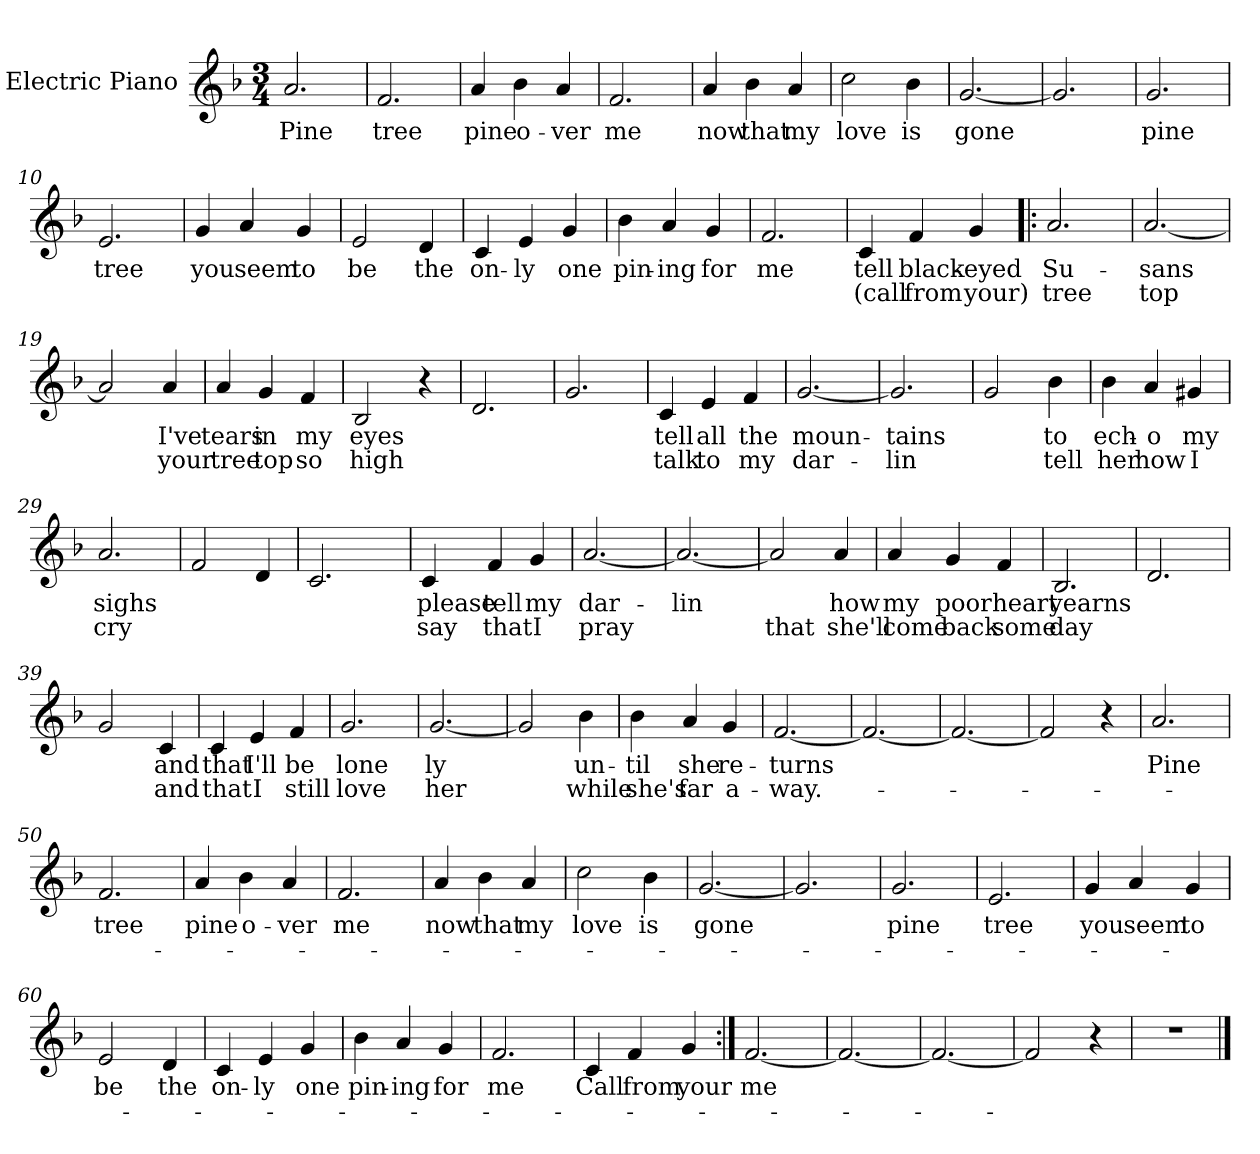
**kern	**text	**text
*part1	*part1	*part1
*staff1	*staff1	*staff1
*I"Electric Piano	*	*
*I'E.Pno	*	*
*clefG2	*	*
*k[b-]	*	*
*F:	*	*
*M3/4	*	*
=1	=1	=1
2.a/	Pine	.
=2	=2	=2
2.f/	tree	.
=3	=3	=3
4a/	pine	.
4b-\	o-	.
4a/	-ver	.
=4	=4	=4
2.f/	me	.
=5	=5	=5
4a/	now	.
4b-\	that	.
4a/	my	.
=6	=6	=6
2cc\	love	.
4b-\	is	.
=7	=7	=7
[2.g/	gone	.
=8	=8	=8
2.g/]	.	.
!!LO:LB:g=z
=9	=9	=9
2.g/	pine	.
=10	=10	=10
2.e/	tree	.
=11	=11	=11
4g/	you	.
4a/	seem	.
4g/	to	.
=12	=12	=12
2e/	be	.
4d/	the	.
=13	=13	=13
4c/	on-	.
4e/	-ly	.
4g/	one	.
=14	=14	=14
4b-\	pin-	.
4a/	-ing	.
4g/	for	.
=15	=15	=15
2.f/	me	.
=16	=16	=16
4c/	tell	(call
4f/	black-	from
4g/	-eyed	your)
!!LO:LB:g=z
=17!|:	=17!|:	=17!|:
2.a/	Su-	tree
=18	=18	=18
[2.a/	-sans	top
=19	=19	=19
2a/]	.	.
4a/	I've	your
=20	=20	=20
4a/	tears	tree
4g/	in	top
4f/	my	so
=21	=21	=21
2B-/	eyes	high
4r	.	.
=22	=22	=22
2.d/	.	.
=23	=23	=23
2.g/	.	.
=24	=24	=24
4c/	tell	talk
4e/	all	to
4f/	the	my
=25	=25	=25
[2.g/	moun-	dar-
=26	=26	=26
2.g/]	-tains	-lin
=27	=27	=27
2g/	.	.
4b-\	to	tell
!!LO:LB:g=z
=28	=28	=28
4b-\	ech-	her
4a/	-o	how
4g#X/	my	I
=29	=29	=29
2.a/	sighs	cry
=30	=30	=30
2f/	.	.
4d/	.	.
=31	=31	=31
2.c/	.	.
=32	=32	=32
4c/	please	say
4f/	tell	that
4g/	my	I
=33	=33	=33
[2.a/	dar-	pray
=34	=34	=34
2.a/_	-lin	.
=35	=35	=35
2a/]	.	that
4a/	how	she'll
=36	=36	=36
4a/	my	come
4g/	poor	back
4f/	heart	some
=37	=37	=37
2.B-/	yearns	day
!!LO:LB:g=z
=38	=38	=38
2.d/	.	.
=39	=39	=39
2g/	.	.
4c/	and	and
=40	=40	=40
4c/	that	that
4e/	I'll	I
4f/	be	still
=41	=41	=41
2.g/	lone	love
=42	=42	=42
[2.g/	ly	her
=43	=43	=43
2g/]	.	.
4b-\	un-	while
=44	=44	=44
4b-\	-til	she's
4a/	she	far
4g/	re-	a-
=45	=45	=45
[2.f/	-turns	-way.-
=46	=46	=46
2.f/_	.	.
=47	=47	=47
2.f/_	.	.
=48	=48	=48
2f/]	.	.
4r	.	.
!!LO:LB:g=z
=49	=49	=49
2.a/	Pine	.
=50	=50	=50
2.f/	tree	.
=51	=51	=51
4a/	pine	.
4b-\	o-	.
4a/	-ver	.
=52	=52	=52
2.f/	me	.
=53	=53	=53
4a/	now	.
4b-\	that	.
4a/	my	.
=54	=54	=54
2cc\	love	.
4b-\	is	.
=55	=55	=55
[2.g/	gone	.
=56	=56	=56
2.g/]	.	.
!!LO:LB:g=z
=57	=57	=57
2.g/	pine	.
=58	=58	=58
2.e/	tree	.
=59	=59	=59
4g/	you	.
4a/	seem	.
4g/	to	.
=60	=60	=60
2e/	be	.
4d/	the	.
=61	=61	=61
4c/	on-	.
4e/	-ly	.
4g/	one	.
=62	=62	=62
4b-\	pin-	.
4a/	-ing	.
4g/	for	.
!!LO:LB:g=z
=63	=63	=63
2.f/	me	.
=64	=64	=64
4c/	Call	.
4f/	from	.
4g/	your	.
=65:|!	=65:|!	=65:|!
[2.f/	me	.
=66	=66	=66
2.f/_	.	.
=67	=67	=67
2.f/_	.	.
=68	=68	=68
2f/]	.	.
4r	.	.
=69	=69	=69
2.r	.	.
==	==	==
*-	*-	*-
